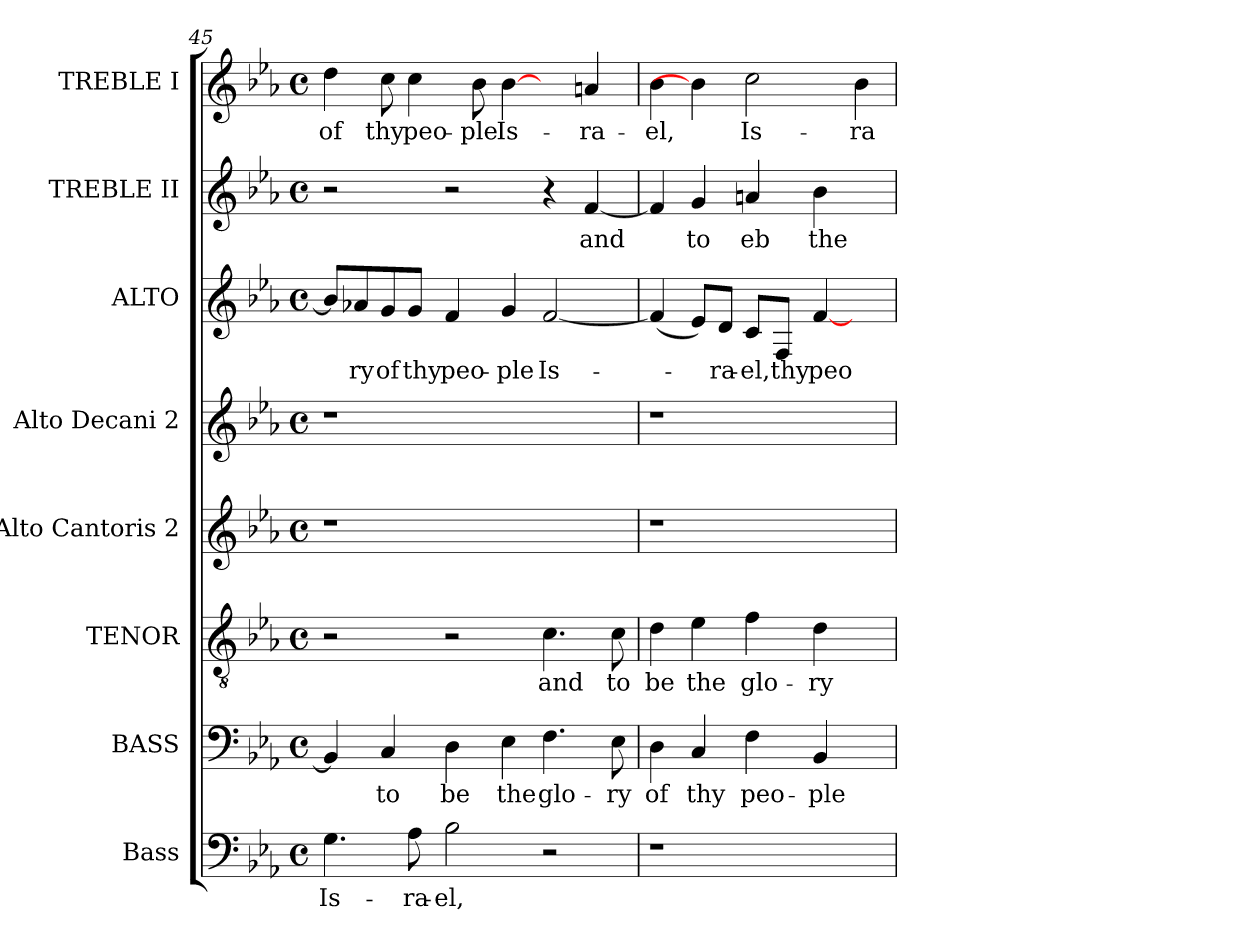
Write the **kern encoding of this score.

**kern	**text	**kern	**text	**kern	**text	**kern	**kern	**kern	**text	**kern	**text	**kern	**text
*part8	*part8	*part7	*part7	*part6	*part6	*part5	*part4	*part3	*part3	*part2	*part2	*part1	*part1
*staff8	*staff8	*staff7	*staff7	*staff6	*staff6	*staff5	*staff4	*staff3	*staff3	*staff2	*staff2	*staff1	*staff1
*I"Bass	*	*I"BASS	*	*I"TENOR	*	*I"Alto Cantoris 2	*I"Alto Decani 2	*I"ALTO	*	*I"TREBLE II	*	*I"TREBLE I	*
*I'B.	*	*I'B.	*	*I'T.	*	*I'A.Can.2	*I'A.Dec.2	*	*	*	*	*	*
!!LO:LB:g=z
*clefF4	*	*clefF4	*	*clefGv2	*	*clefG2	*clefG2	*clefG2	*	*clefG2	*	*clefG2	*
*	*	*	*	*ITrd7c12	*	*	*	*	*	*	*	*	*
*k[b-e-a-]	*	*k[b-e-a-]	*	*k[b-e-a-]	*	*k[b-e-a-]	*k[b-e-a-]	*k[b-e-a-]	*	*k[b-e-a-]	*	*k[b-e-a-]	*
*E-:	*	*E-:	*	*E-:	*	*E-:	*E-:	*E-:	*	*E-:	*	*E-:	*
*M4/4	*	*M4/4	*	*M4/4	*	*M4/4	*M4/4	*M4/4	*	*M4/4	*	*M4/4	*
*met(c)	*	*met(c)	*	*met(c)	*	*met(c)	*met(c)	*met(c)	*	*met(c)	*	*met(c)	*
=45	=45	=45	=45	=45	=45	=45	=45	=45	=45	=45	=45	=45	=45
!	!LO:LY:b:color=#000000	!	!	!	!	!LO:N:vis=1	!LO:N:vis=1	!	!	!	!	!	!
!	!	!	!	!	!	!	!	!	!	!	!	!	!LO:LY:b:color=#000000
4.Gi\	Is-	4BB-i/]	.	2r	.	1r	1r	8b-i/L]	.	2r	.	4ddi\	of
!	!	!	!	!	!	!	!	!	!LO:LY:b:color=#000000	!	!	!	!
.	.	.	.	.	.	.	.	8a-Xi/	-ry	.	.	.	.
!	!	!	!LO:LY:b:color=#000000	!	!	!	!	!	!	!	!	!	!
!	!	!	!	!	!	!	!	!	!LO:LY:b:color=#000000	!	!	!	!
!	!	!	!	!	!	!	!	!	!	!	!	!	!LO:LY:b:color=#000000
.	.	4Ci/	to	.	.	.	.	8gi/	of	.	.	8cci\	thy
!	!LO:LY:b:color=#000000	!	!	!	!	!	!	!	!	!	!	!	!
!	!	!	!	!	!	!	!	!	!LO:LY:b:color=#000000	!	!	!	!
!	!	!	!	!	!	!	!	!	!	!	!	!	!LO:LY:b:color=#000000
8A-i\	-ra-	.	.	.	.	.	.	8gi/J	thy	.	.	4cci\	peo-
!	!LO:LY:b:color=#000000	!	!	!	!	!	!	!	!	!	!	!	!
!	!	!	!LO:LY:b:color=#000000	!	!	!	!	!	!	!	!	!	!
!	!	!	!	!	!	!	!	!	!LO:LY:b:color=#000000	!	!	!	!
2B-i\	-el,	4Di\	be	2r	.	.	.	4fi/	peo-	2r	.	.	.
!	!	!	!	!	!	!	!	!	!	!	!	!	!LO:LY:b:color=#000000
.	.	.	.	.	.	.	.	.	.	.	.	8b-i\	-ple
!	!	!	!LO:LY:b:color=#000000	!	!	!	!	!	!	!	!	!	!
!	!	!	!	!	!	!	!	!	!LO:LY:b:color=#000000	!	!	!	!
!	!	!	!	!	!	!	!	!	!	!	!	!	!LO:LY:b:color=#000000
.	.	4E-i\	the	.	.	.	.	4gi/	-ple	.	.	[4b-i\	Is-
!	!	!	!LO:LY:b:color=#000000	!	!	!	!	!	!	!	!	!	!
!	!	!	!	!	!LO:LY:b:color=#000000	!	!	!	!	!	!	!	!
!	!	!	!	!	!	!	!	!	!LO:LY:b:color=#000000	!	!	!	!
2r	.	4.Fi\	glo-	4.Ci\	and	2ryy	2ryy	[2fi/	Is-	4r	.	4ryy	.
!	!	!	!	!	!	!	!	!	!	!	!LO:LY:b:color=#000000	!	!
!	!	!	!	!	!	!	!	!	!	!	!	!	!LO:LY:b:color=#000000
.	.	.	.	.	.	.	.	.	.	[4fi/	and	4ani/	-ra-
!	!	!	!LO:LY:b:color=#000000	!	!	!	!	!	!	!	!	!	!
!	!	!	!	!	!LO:LY:b:color=#000000	!	!	!	!	!	!	!	!
.	.	8E-i\	-ry	8Ci\	to	.	.	.	.	.	.	.	.
=46	=46	=46	=46	=46	=46	=46	=46	=46	=46	=46	=46	=46	=46
!	!	!	!LO:LY:b:color=#000000	!	!	!	!	!	!	!	!	!	!
!	!	!	!	!	!LO:LY:b:color=#000000	!	!	!	!	!	!	!	!
!	!	!	!	!	!	!	!	!	!	!	!	!	!LO:LY:b:color=#000000
1r	.	4Di\	of	4Di\	be	1r	1r	(4fi/]	.	4fi/]	.	4b-i\	-el,
!	!	!	!LO:LY:b:color=#000000	!	!	!	!	!	!	!	!	!	!
!	!	!	!	!	!LO:LY:b:color=#000000	!	!	!	!	!	!	!	!
!	!	!	!	!	!	!	!	!	!	!	!LO:LY:b:color=#000000	!	!
.	.	4Ci/	thy	4E-i\	the	.	.	8e-i/L)	.	4gi/	to	4b-i\]	.
!	!	!	!	!	!	!	!	!	!LO:LY:b:color=#000000	!	!	!	!
.	.	.	.	.	.	.	.	8di/J	-ra-	.	.	.	.
!	!	!	!LO:LY:b:color=#000000	!	!	!	!	!	!	!	!	!	!
!	!	!	!	!	!LO:LY:b:color=#000000	!	!	!	!	!	!	!	!
!	!	!	!	!	!	!	!	!	!LO:LY:b:color=#000000	!	!	!	!
!	!	!	!	!	!	!	!	!	!	!	!LO:LY:b:color=#000000	!	!
!	!	!	!	!	!	!	!	!	!	!	!	!	!LO:LY:b:color=#000000
.	.	4Fi\	peo-	4Fi\	glo-	.	.	8ci/L	-el,	4ani/	eb	2cci\	Is-
!	!	!	!	!	!	!	!	!	!LO:LY:b:color=#000000	!	!	!	!
.	.	.	.	.	.	.	.	8Fi/J	thy	.	.	.	.
!	!	!	!LO:LY:b:color=#000000	!	!	!	!	!	!	!	!	!	!
!	!	!	!	!	!LO:LY:b:color=#000000	!	!	!	!	!	!	!	!
!	!	!	!	!	!	!	!	!	!LO:LY:b:color=#000000	!	!	!	!
!	!	!	!	!	!	!	!	!	!	!	!LO:LY:b:color=#000000	!	!
.	.	4BB-i/	-ple	4Di\	-ry	.	.	[4fi/	peo	4b-i\	the	.	.
!	!	!	!	!	!	!	!	!	!	!	!	!	!LO:LY:b:color=#000000
4ryy	.	4ryy	.	4ryy	.	4ryy	4ryy	4ryy	.	4ryy	.	4b-i\	-ra-
=	=	=	=	=	=	=	=	=	=	=	=	=	=
*-	*-	*-	*-	*-	*-	*-	*-	*-	*-	*-	*-	*-	*-
